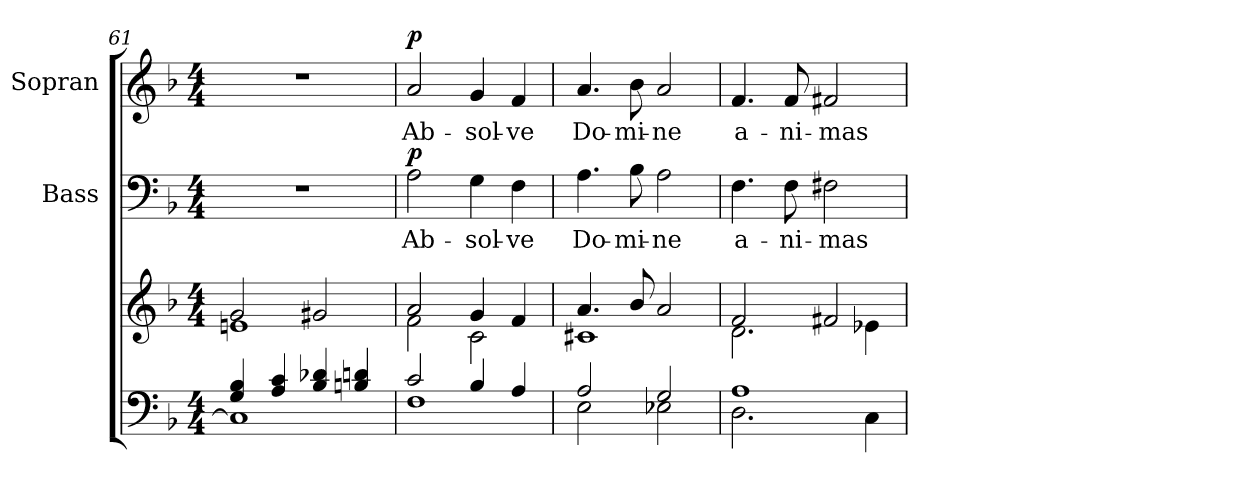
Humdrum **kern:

**kern	**kern	**kern	**text	**dynam	**kern	**text	**dynam
*part3	*part3	*part2	*part2	*part2	*part1	*part1	*part1
*staff4	*staff3	*staff2	*staff2	*staff2	*staff1	*staff1	*staff1
*	*	*I"Bass	*	*	*I"Sopran	*	*
*	*	*I'B.	*	*	*I'S.	*	*
*clefF4	*clefG2	*clefF4	*	*	*clefG2	*	*
*k[b-]	*k[b-]	*k[b-]	*	*	*k[b-]	*	*
*F:	*F:	*F:	*	*	*F:	*	*
*M4/4	*M4/4	*M4/4	*	*	*M4/4	*	*
=61	=61	=61	=61	=61	=61	=61	=61
*^	*^	*	*	*	*	*	*
4G/ 4B-/	1C]	2g/	1en	1r	.	.	1r	.	.
4A/ 4c/	.	.	.	.	.	.	.	.	.
4B-/ 4d-X/	.	2g#X/	.	.	.	.	.	.	.
4Bn/ 4dn/	.	.	.	.	.	.	.	.	.
=62	=62	=62	=62	=62	=62	=62	=62	=62	=62
!	!	!	!	!	!LO:LY:b	!LO:DY:a	!	!LO:LY:b	!LO:DY:a
2c/	1F	2a/	2f\	2A\	Ab-	p	2a/	Ab-	p
!	!	!	!	!	!LO:LY:b	!	!	!LO:LY:b	!
4B-/	.	4g/	2c\	4G\	-sol-	.	4g/	-sol-	.
!	!	!	!	!	!LO:LY:b	!	!	!LO:LY:b	!
4A/	.	4f/	.	4F\	-ve	.	4f/	-ve	.
=63	=63	=63	=63	=63	=63	=63	=63	=63	=63
!	!	!	!	!	!LO:LY:b	!	!	!LO:LY:b	!
2A/	2E\	4.a/	1c#X	4.A\	Do-	.	4.a/	Do-	.
!	!	!	!	!	!LO:LY:b	!	!	!LO:LY:b	!
.	.	8b-/	.	8B-\	-mi-	.	8b-\	-mi-	.
!	!	!	!	!	!LO:LY:b	!	!	!LO:LY:b	!
2G/	2E-X\	2a/	.	2A\	-ne	.	2a/	-ne	.
=64	=64	=64	=64	=64	=64	=64	=64	=64	=64
!	!	!	!	!	!LO:LY:b	!	!	!LO:LY:b	!
1A	2.D\	2f/	2.d\	4.F\	a-	.	4.f/	a-	.
!	!	!	!	!	!LO:LY:b	!	!	!LO:LY:b	!
.	.	.	.	8F\	-ni-	.	8f/	-ni-	.
!	!	!	!	!	!LO:LY:b	!	!	!LO:LY:b	!
.	.	2f#X/	.	2F#X\	-mas	.	2f#X/	-mas	.
.	4C\	.	4e-X\	.	.	.	.	.	.
*v	*v	*	*	*	*	*	*	*	*
*	*v	*v	*	*	*	*	*	*
=	=	=	=	=	=	=	=
*-	*-	*-	*-	*-	*-	*-	*-
